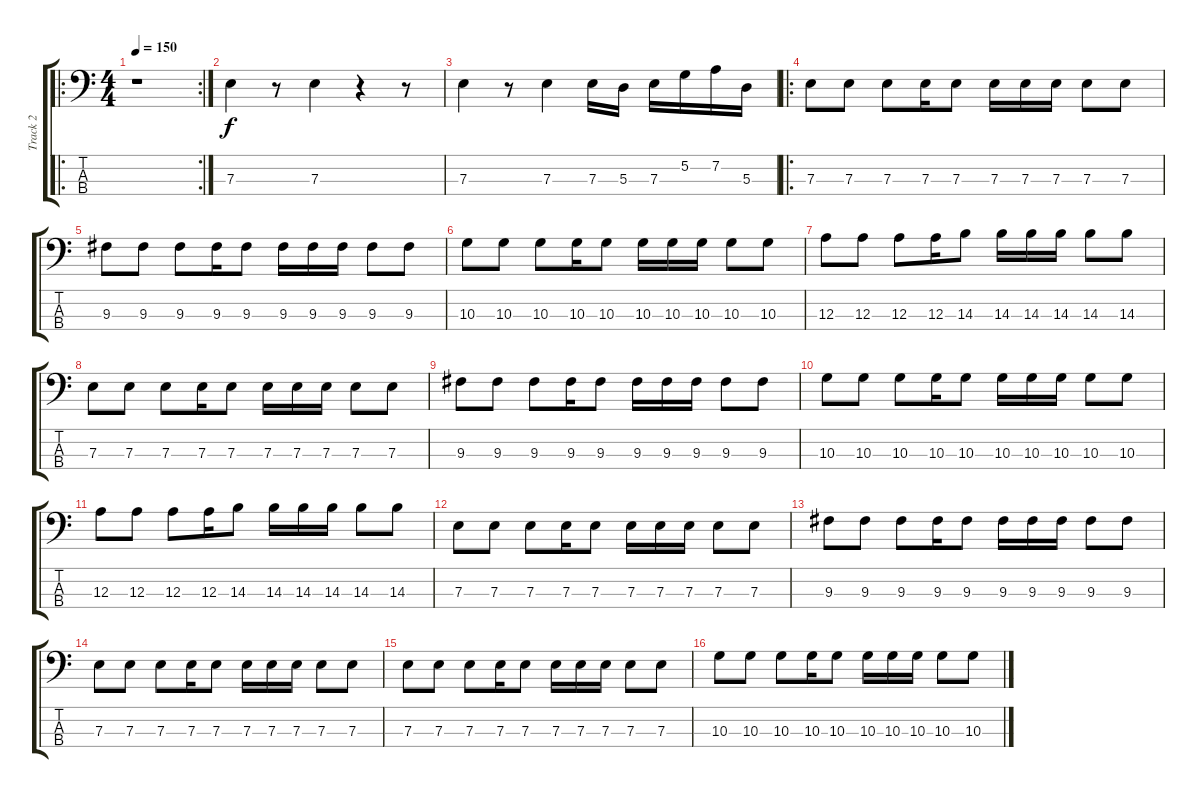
\track ("Track 2" "Track 2") {instrument slapbass1}
\staff {score tabs}
\tuning (G2 D2 A1 E1) {hide}
\ro
\rc 2
\ts (4 4)
\tempo 150
\clef f4
\ks c
r.1{dy f instrument slapbass1} |
7.3.4 r.8 7.3.4 r.4 r.8 |
7.3.4 r.8 7.3.4 7.3.16 5.3.16 7.3.16 5.2.16 7.2.16 5.3.16 |
\ro
7.3.8 7.3.8 7.3.8 7.3.16 7.3.8 7.3.16 7.3.16 7.3.16 7.3.8 7.3.8 |
9.3.8 9.3.8 9.3.8 9.3.16 9.3.8 9.3.16 9.3.16 9.3.16 9.3.8 9.3.8 |
10.3.8 10.3.8 10.3.8 10.3.16 10.3.8 10.3.16 10.3.16 10.3.16 10.3.8 10.3.8 |
12.3.8 12.3.8 12.3.8 12.3.16 14.3.8 14.3.16 14.3.16 14.3.16 14.3.8 14.3.8 |
7.3.8 7.3.8 7.3.8 7.3.16 7.3.8 7.3.16 7.3.16 7.3.16 7.3.8 7.3.8 |
9.3.8 9.3.8 9.3.8 9.3.16 9.3.8 9.3.16 9.3.16 9.3.16 9.3.8 9.3.8 |
10.3.8 10.3.8 10.3.8 10.3.16 10.3.8 10.3.16 10.3.16 10.3.16 10.3.8 10.3.8 |
12.3.8 12.3.8 12.3.8 12.3.16 14.3.8 14.3.16 14.3.16 14.3.16 14.3.8 14.3.8 |
7.3.8 7.3.8 7.3.8 7.3.16 7.3.8 7.3.16 7.3.16 7.3.16 7.3.8 7.3.8 |
9.3.8 9.3.8 9.3.8 9.3.16 9.3.8 9.3.16 9.3.16 9.3.16 9.3.8 9.3.8 |
7.3.8 7.3.8 7.3.8 7.3.16 7.3.8 7.3.16 7.3.16 7.3.16 7.3.8 7.3.8 |
7.3.8 7.3.8 7.3.8 7.3.16 7.3.8 7.3.16 7.3.16 7.3.16 7.3.8 7.3.8 |
10.3.8 10.3.8 10.3.8 10.3.16 10.3.8 10.3.16 10.3.16 10.3.16 10.3.8 10.3.8
